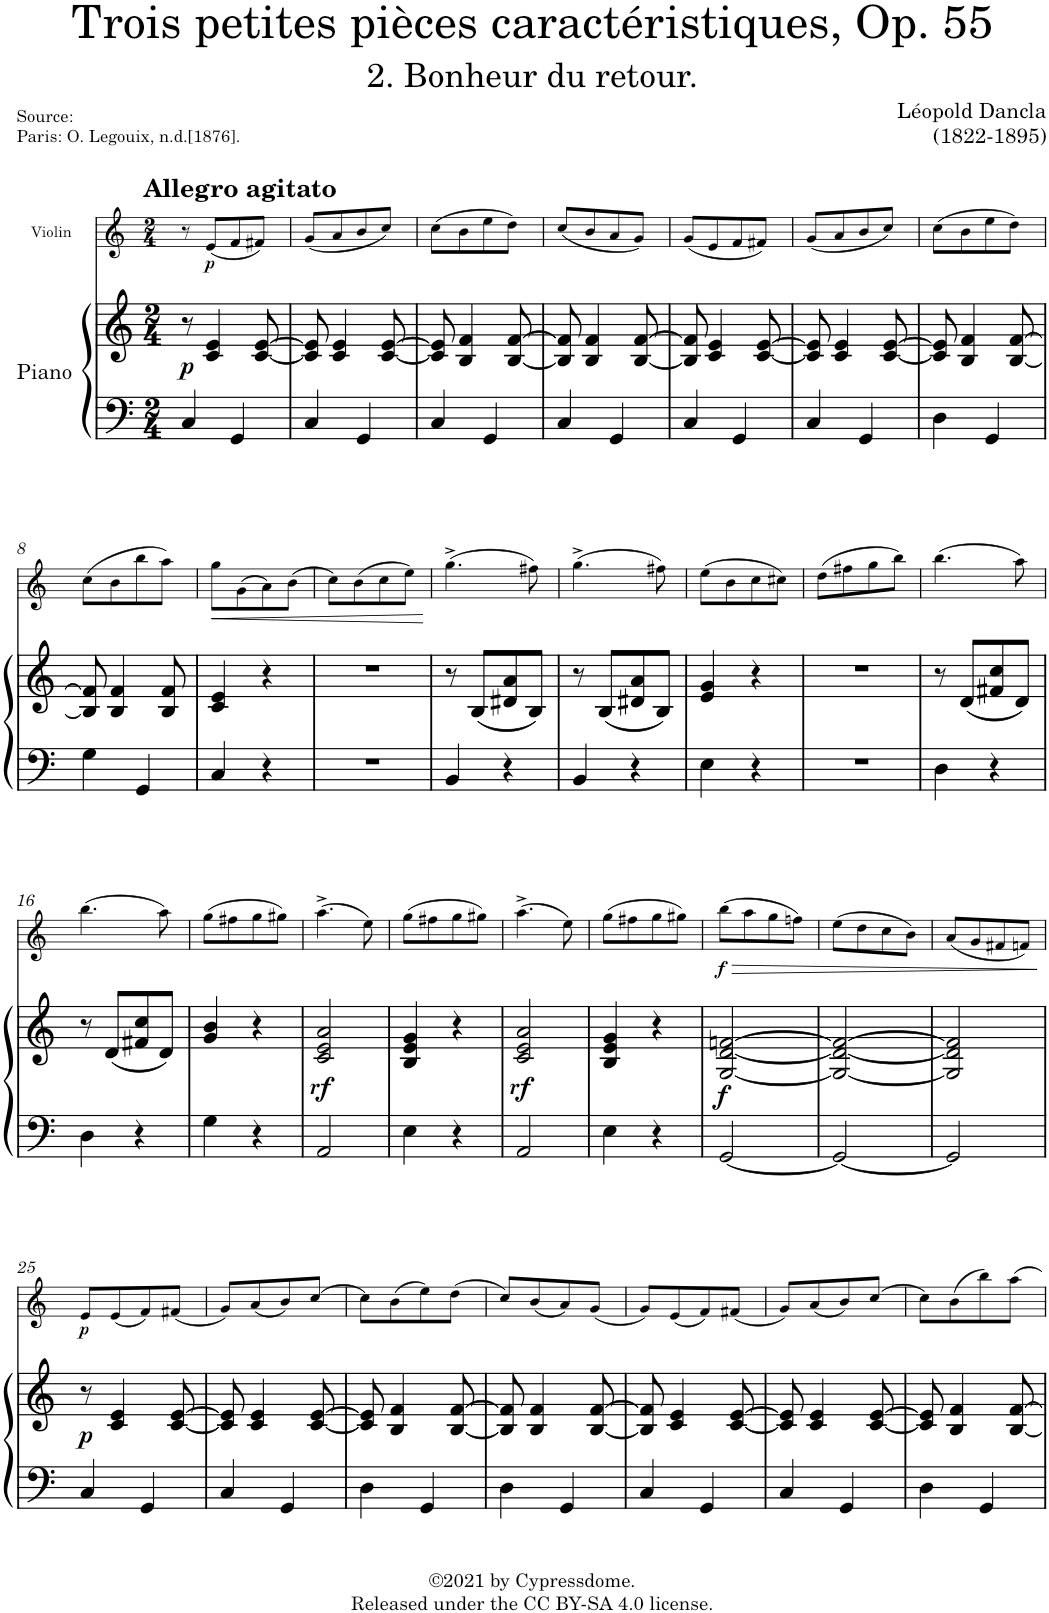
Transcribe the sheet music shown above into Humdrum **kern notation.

**kern	**kern	**dynam	**kern	**dynam
*part2	*part2	*part2	*part1	*part1
*staff3	*staff2	*staff2/3	*staff1	*staff1
*I"Piano	*	*	*I"Violin	*
*I'Pno	*	*	*I'Vln	*
*	*	*	*stria5	*
*clefF4	*clefG2	*	*clefG2	*
*k[]	*k[]	*	*k[]	*
*M2/4	*M2/4	*	*M2/4	*
=1	=1	=1	=1	=1
!	!	!	!LO:TX:a:B:t=Allegro agitato	!
!	!	!LO:DY:b	!	!
4C/	8r	p	8r	.
!	!	!	!	!LO:DY:b
.	4c/ 4e/	.	(8eu/L	p
4GG/	.	.	8f/	.
.	[8c/ [8e/	.	8f#X/J)	.
=2	=2	=2	=2	=2
4C/	8c/] 8e/]	.	(8g/L	.
.	4c/ 4e/	.	8a/	.
4GG/	.	.	8b/	.
.	[8c/ [8e/	.	8cc/J)	.
=3	=3	=3	=3	=3
4C/	8c/] 8e/]	.	(8cc\L	.
.	4B/ 4f/	.	8b\	.
4GG/	.	.	8ee\	.
.	[8B/ [8f/	.	8dd\J)	.
=4	=4	=4	=4	=4
4C/	8B/] 8f/]	.	(8cc/L	.
.	4B/ 4f/	.	8b/	.
4GG/	.	.	8a/	.
.	[8B/ [8f/	.	8g/J)	.
=5	=5	=5	=5	=5
4C/	8B/] 8f/]	.	(8g/L	.
.	4c/ 4e/	.	8e/	.
4GG/	.	.	8f/	.
.	[8c/ [8e/	.	8f#X/J)	.
=6	=6	=6	=6	=6
4C/	8c/] 8e/]	.	(8g/L	.
.	4c/ 4e/	.	8a/	.
4GG/	.	.	8b/	.
.	[8c/ [8e/	.	8cc/J)	.
=7	=7	=7	=7	=7
4D\	8c/] 8e/]	.	(8cc\L	.
.	4B/ 4f/	.	8b\	.
4GG/	.	.	8ee\	.
.	[8B/ [8f/	.	8dd\J)	.
!!LO:LB:g=z
=8	=8	=8	=8	=8
4G\	8B/] 8f/]	.	(8cc\L	.
.	4B/ 4f/	.	8b\	.
4GG/	.	.	8bb\	.
.	8B/ 8f/	.	8aa\J)	.
=9	=9	=9	=9	=9
!	!	!	!	!LO:HP:b
4C/	4c/ 4e/	.	8gg\L	<
.	.	.	(8g\	.
4r	4r	.	8a\)	.
.	.	.	(8b\J	.
=10	=10	=10	=10	=10
2r	2r	.	8cc\L)	.
.	.	.	(8b\	.
.	.	.	8cc\	.
.	.	.	8ee\J)	.
.	.	.	.	[
=11	=11	=11	=11	=11
4BB/	8r	.	(4.gg^\	.
.	(8B/L	.	.	.
4r	8d#X/ 8a/	.	.	.
.	8B/J)	.	8ff#X\)	.
=12	=12	=12	=12	=12
4BB/	8r	.	(4.gg^\	.
.	(8B/L	.	.	.
4r	8d#X/ 8a/	.	.	.
.	8B/J)	.	8ff#X\)	.
=13	=13	=13	=13	=13
4E\	4e/ 4g/	.	(8ee\L	.
.	.	.	8b\	.
4r	4r	.	8cc\	.
.	.	.	8cc#X\J)	.
=14	=14	=14	=14	=14
2r	2r	.	(8dd\L	.
.	.	.	8ff#X\	.
.	.	.	8gg\	.
.	.	.	8bb\J)	.
=15	=15	=15	=15	=15
4D\	8r	.	(4.bb\	.
.	(8d/L	.	.	.
4r	8f#X/ 8cc/	.	.	.
.	8d/J)	.	8aa\)	.
!!LO:LB:g=z
=16	=16	=16	=16	=16
4D\	8r	.	(4.bb\	.
.	(8d/L	.	.	.
4r	8f#X/ 8cc/	.	.	.
.	8d/J)	.	8aa\)	.
=17	=17	=17	=17	=17
4G\	4g/ 4b/	.	(8gg\L	.
.	.	.	8ff#X\	.
4r	4r	.	8gg\	.
.	.	.	8gg#X\J)	.
=18	=18	=18	=18	=18
!	!	!LO:DY:b	!	!
2AA/	2c/ 2e/ 2a/	rf	(4.aa^\	.
.	.	.	8ee\)	.
=19	=19	=19	=19	=19
4E\	4B/ 4e/ 4g/	.	(8gg\L	.
.	.	.	8ff#X\	.
4r	4r	.	8gg\	.
.	.	.	8gg#X\J)	.
=20	=20	=20	=20	=20
!	!	!LO:DY:b	!	!
2AA/	2c/ 2e/ 2a/	rf	(4.aa^\	.
.	.	.	8ee\)	.
=21	=21	=21	=21	=21
4E\	4B/ 4e/ 4g/	.	(8gg\L	.
.	.	.	8ff#X\	.
4r	4r	.	8gg\	.
.	.	.	8gg#X\J)	.
=22	=22	=22	=22	=22
!	!	!LO:DY:b	!	!LO:HP:b
!	!	!	!	!LO:DY:n=1:b
[2GG/	[2G/ [2d/ [2fn/	f	(8bb\L	> f
.	.	.	8aa\	.
.	.	.	8gg\	.
.	.	.	8ffn\J)	.
=23	=23	=23	=23	=23
2GG/_	2G/_ 2d/_ 2f/_	.	(8ee\L	.
.	.	.	8dd\	.
.	.	.	8cc\	.
.	.	.	8b\J)	.
=24	=24	=24	=24	=24
2GG/]	2G/] 2d/] 2f/]	.	(8a/L	.
.	.	.	8g/	.
.	.	.	8f#X/	.
.	.	.	8fn/J)	.
.	.	.	.	]
!!LO:LB:g=z
=25	=25	=25	=25	=25
!	!	!LO:DY:b	!	!LO:DY:b
4C/	8r	p	8e/L	p
.	4c/ 4e/	.	(8e/	.
4GG/	.	.	8f/)	.
.	[8c/ [8e/	.	(8f#X/J	.
=26	=26	=26	=26	=26
4C/	8c/] 8e/]	.	8g/L)	.
.	4c/ 4e/	.	(8a/	.
4GG/	.	.	8b/)	.
.	[8c/ [8e/	.	[8cc/J	.
=27	=27	=27	=27	=27
4D\	8c/] 8e/]	.	8cc\L]	.
.	4B/ 4f/	.	(8b\	.
4GG/	.	.	8ee\)	.
.	[8B/ [8f/	.	(8dd\J	.
=28	=28	=28	=28	=28
4D\	8B/] 8f/]	.	8cc/L)	.
.	4B/ 4f/	.	(8b/	.
4GG/	.	.	8a/)	.
.	[8B/ [8f/	.	(8g/J	.
=29	=29	=29	=29	=29
4C/	8B/] 8f/]	.	8g/L)	.
.	4c/ 4e/	.	(8e/	.
4GG/	.	.	8f/)	.
.	[8c/ [8e/	.	(8f#X/J	.
=30	=30	=30	=30	=30
4C/	8c/] 8e/]	.	8g/L)	.
.	4c/ 4e/	.	(8a/	.
4GG/	.	.	8b/)	.
.	[8c/ [8e/	.	(8cc/J	.
=31	=31	=31	=31	=31
4D\	8c/] 8e/]	.	8cc\L)	.
.	4B/ 4f/	.	(8b\	.
4GG/	.	.	8bb\)	.
.	[8B/ [8f/	.	8aa\J	.
=	=	=	=	=
*-	*-	*-	*-	*-
